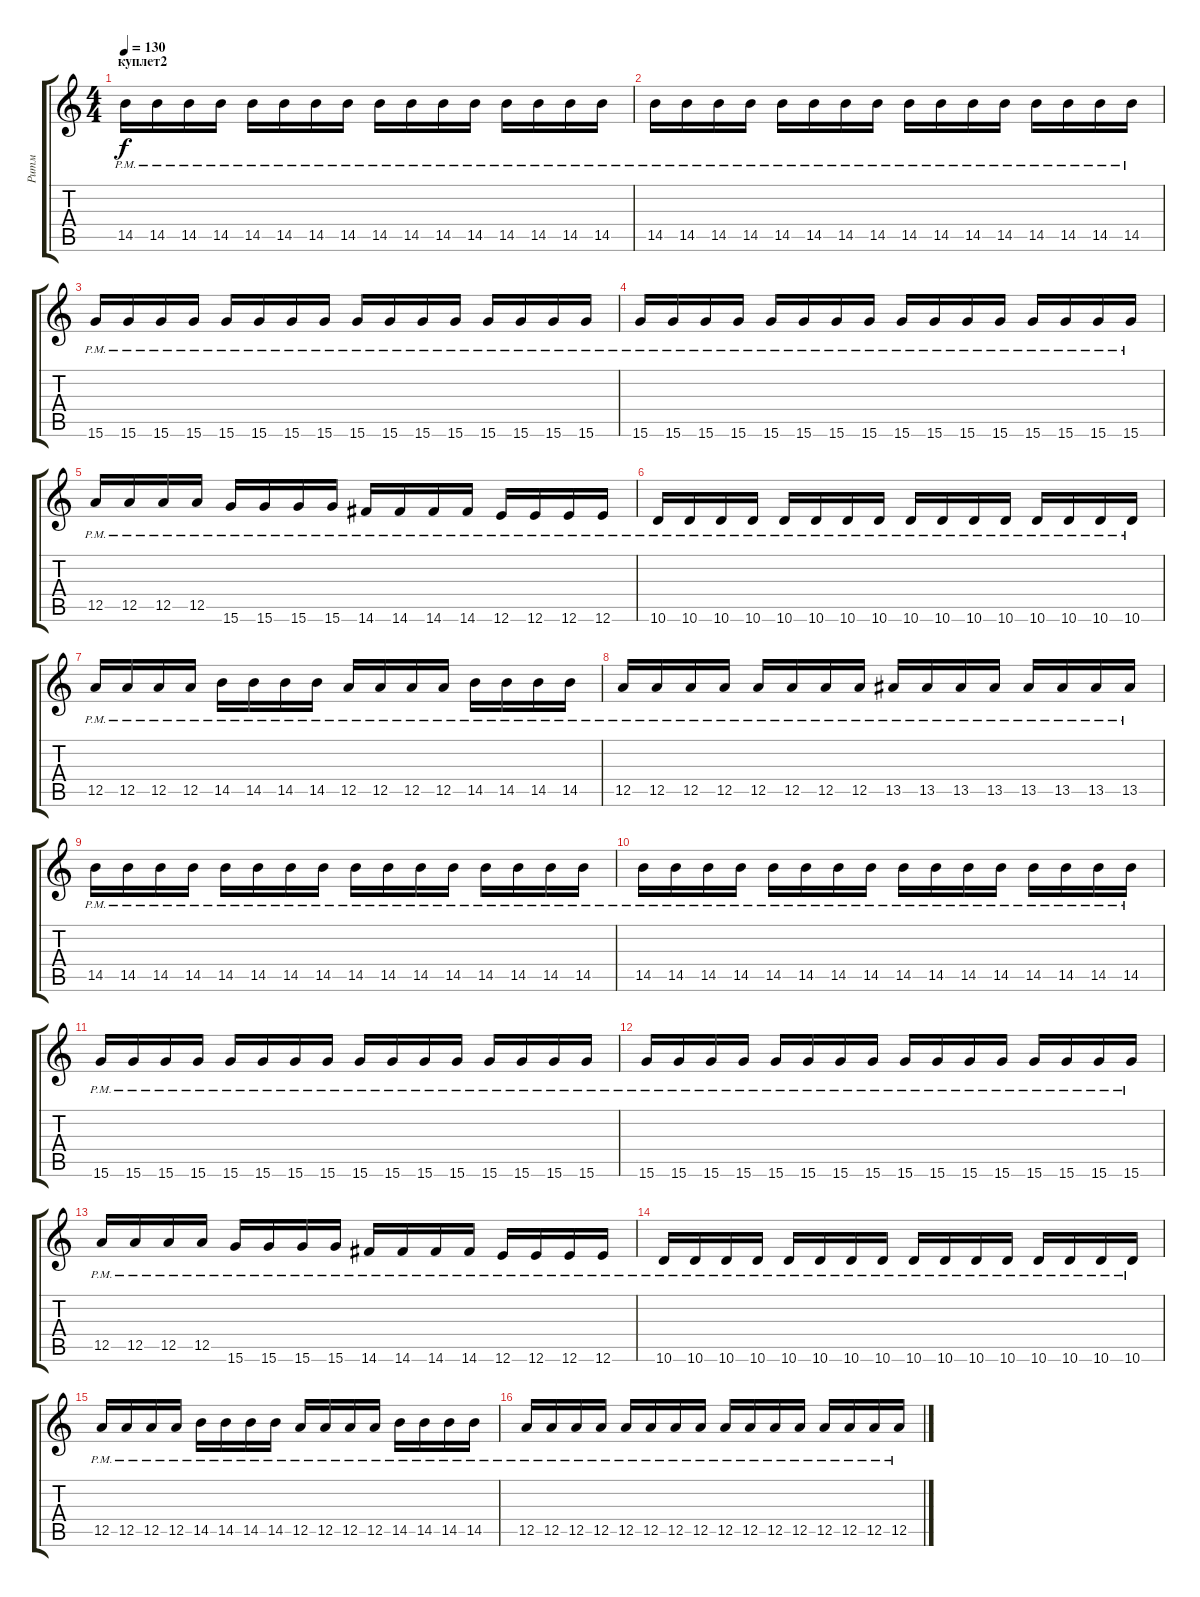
\track ("Ритм" "Ритм") {instrument overdrivenguitar}
\staff {score tabs}
\tuning (E4 B3 G3 D3 A2 E2) {hide}
\ts (4 4)
\section ("" "куплет2")
\tempo 130
\clef g2
\ks c
14.5{pm}.16{dy f volume 6 instrument acousticguitarsteel} 14.5{pm}.16 14.5{pm}.16 14.5{pm}.16 14.5{pm}.16 14.5{pm}.16 14.5{pm}.16 14.5{pm}.16 14.5{pm}.16 14.5{pm}.16 14.5{pm}.16 14.5{pm}.16 14.5{pm}.16 14.5{pm}.16 14.5{pm}.16 14.5{pm}.16 |
14.5{pm}.16 14.5{pm}.16 14.5{pm}.16 14.5{pm}.16 14.5{pm}.16 14.5{pm}.16 14.5{pm}.16 14.5{pm}.16 14.5{pm}.16 14.5{pm}.16 14.5{pm}.16 14.5{pm}.16 14.5{pm}.16 14.5{pm}.16 14.5{pm}.16 14.5{pm}.16 |
15.6{pm}.16 15.6{pm}.16 15.6{pm}.16 15.6{pm}.16 15.6{pm}.16 15.6{pm}.16 15.6{pm}.16 15.6{pm}.16 15.6{pm}.16 15.6{pm}.16 15.6{pm}.16 15.6{pm}.16 15.6{pm}.16 15.6{pm}.16 15.6{pm}.16 15.6{pm}.16 |
15.6{pm}.16 15.6{pm}.16 15.6{pm}.16 15.6{pm}.16 15.6{pm}.16 15.6{pm}.16 15.6{pm}.16 15.6{pm}.16 15.6{pm}.16 15.6{pm}.16 15.6{pm}.16 15.6{pm}.16 15.6{pm}.16 15.6{pm}.16 15.6{pm}.16 15.6{pm}.16 |
12.5{pm}.16 12.5{pm}.16 12.5{pm}.16 12.5{pm}.16 15.6{pm}.16 15.6{pm}.16 15.6{pm}.16 15.6{pm}.16 14.6{pm}.16 14.6{pm}.16 14.6{pm}.16 14.6{pm}.16 12.6{pm}.16 12.6{pm}.16 12.6{pm}.16 12.6{pm}.16 |
10.6{pm}.16 10.6{pm}.16 10.6{pm}.16 10.6{pm}.16 10.6{pm}.16 10.6{pm}.16 10.6{pm}.16 10.6{pm}.16 10.6{pm}.16 10.6{pm}.16 10.6{pm}.16 10.6{pm}.16 10.6{pm}.16 10.6{pm}.16 10.6{pm}.16 10.6{pm}.16 |
12.5{pm}.16 12.5{pm}.16 12.5{pm}.16 12.5{pm}.16 14.5{pm}.16 14.5{pm}.16 14.5{pm}.16 14.5{pm}.16 12.5{pm}.16 12.5{pm}.16 12.5{pm}.16 12.5{pm}.16 14.5{pm}.16 14.5{pm}.16 14.5{pm}.16 14.5{pm}.16 |
12.5{pm}.16 12.5{pm}.16 12.5{pm}.16 12.5{pm}.16 12.5{pm}.16 12.5{pm}.16 12.5{pm}.16 12.5{pm}.16 13.5{pm}.16 13.5{pm}.16 13.5{pm}.16 13.5{pm}.16 13.5{pm}.16 13.5{pm}.16 13.5{pm}.16 13.5{pm}.16 |
14.5{pm}.16{volume 6 instrument acousticguitarsteel} 14.5{pm}.16 14.5{pm}.16 14.5{pm}.16 14.5{pm}.16 14.5{pm}.16 14.5{pm}.16 14.5{pm}.16 14.5{pm}.16 14.5{pm}.16 14.5{pm}.16 14.5{pm}.16 14.5{pm}.16 14.5{pm}.16 14.5{pm}.16 14.5{pm}.16 |
14.5{pm}.16 14.5{pm}.16 14.5{pm}.16 14.5{pm}.16 14.5{pm}.16 14.5{pm}.16 14.5{pm}.16 14.5{pm}.16 14.5{pm}.16 14.5{pm}.16 14.5{pm}.16 14.5{pm}.16 14.5{pm}.16 14.5{pm}.16 14.5{pm}.16 14.5{pm}.16 |
15.6{pm}.16 15.6{pm}.16 15.6{pm}.16 15.6{pm}.16 15.6{pm}.16 15.6{pm}.16 15.6{pm}.16 15.6{pm}.16 15.6{pm}.16 15.6{pm}.16 15.6{pm}.16 15.6{pm}.16 15.6{pm}.16 15.6{pm}.16 15.6{pm}.16 15.6{pm}.16 |
15.6{pm}.16 15.6{pm}.16 15.6{pm}.16 15.6{pm}.16 15.6{pm}.16 15.6{pm}.16 15.6{pm}.16 15.6{pm}.16 15.6{pm}.16 15.6{pm}.16 15.6{pm}.16 15.6{pm}.16 15.6{pm}.16 15.6{pm}.16 15.6{pm}.16 15.6{pm}.16 |
12.5{pm}.16 12.5{pm}.16 12.5{pm}.16 12.5{pm}.16 15.6{pm}.16 15.6{pm}.16 15.6{pm}.16 15.6{pm}.16 14.6{pm}.16 14.6{pm}.16 14.6{pm}.16 14.6{pm}.16 12.6{pm}.16 12.6{pm}.16 12.6{pm}.16 12.6{pm}.16 |
10.6{pm}.16 10.6{pm}.16 10.6{pm}.16 10.6{pm}.16 10.6{pm}.16 10.6{pm}.16 10.6{pm}.16 10.6{pm}.16 10.6{pm}.16 10.6{pm}.16 10.6{pm}.16 10.6{pm}.16 10.6{pm}.16 10.6{pm}.16 10.6{pm}.16 10.6{pm}.16 |
12.5{pm}.16 12.5{pm}.16 12.5{pm}.16 12.5{pm}.16 14.5{pm}.16 14.5{pm}.16 14.5{pm}.16 14.5{pm}.16 12.5{pm}.16 12.5{pm}.16 12.5{pm}.16 12.5{pm}.16 14.5{pm}.16 14.5{pm}.16 14.5{pm}.16 14.5{pm}.16 |
12.5{pm}.16 12.5{pm}.16 12.5{pm}.16 12.5{pm}.16 12.5{pm}.16 12.5{pm}.16 12.5{pm}.16 12.5{pm}.16 12.5{pm}.16 12.5{pm}.16 12.5{pm}.16 12.5{pm}.16 12.5{pm}.16 12.5{pm}.16 12.5{pm}.16 12.5{pm}.16
